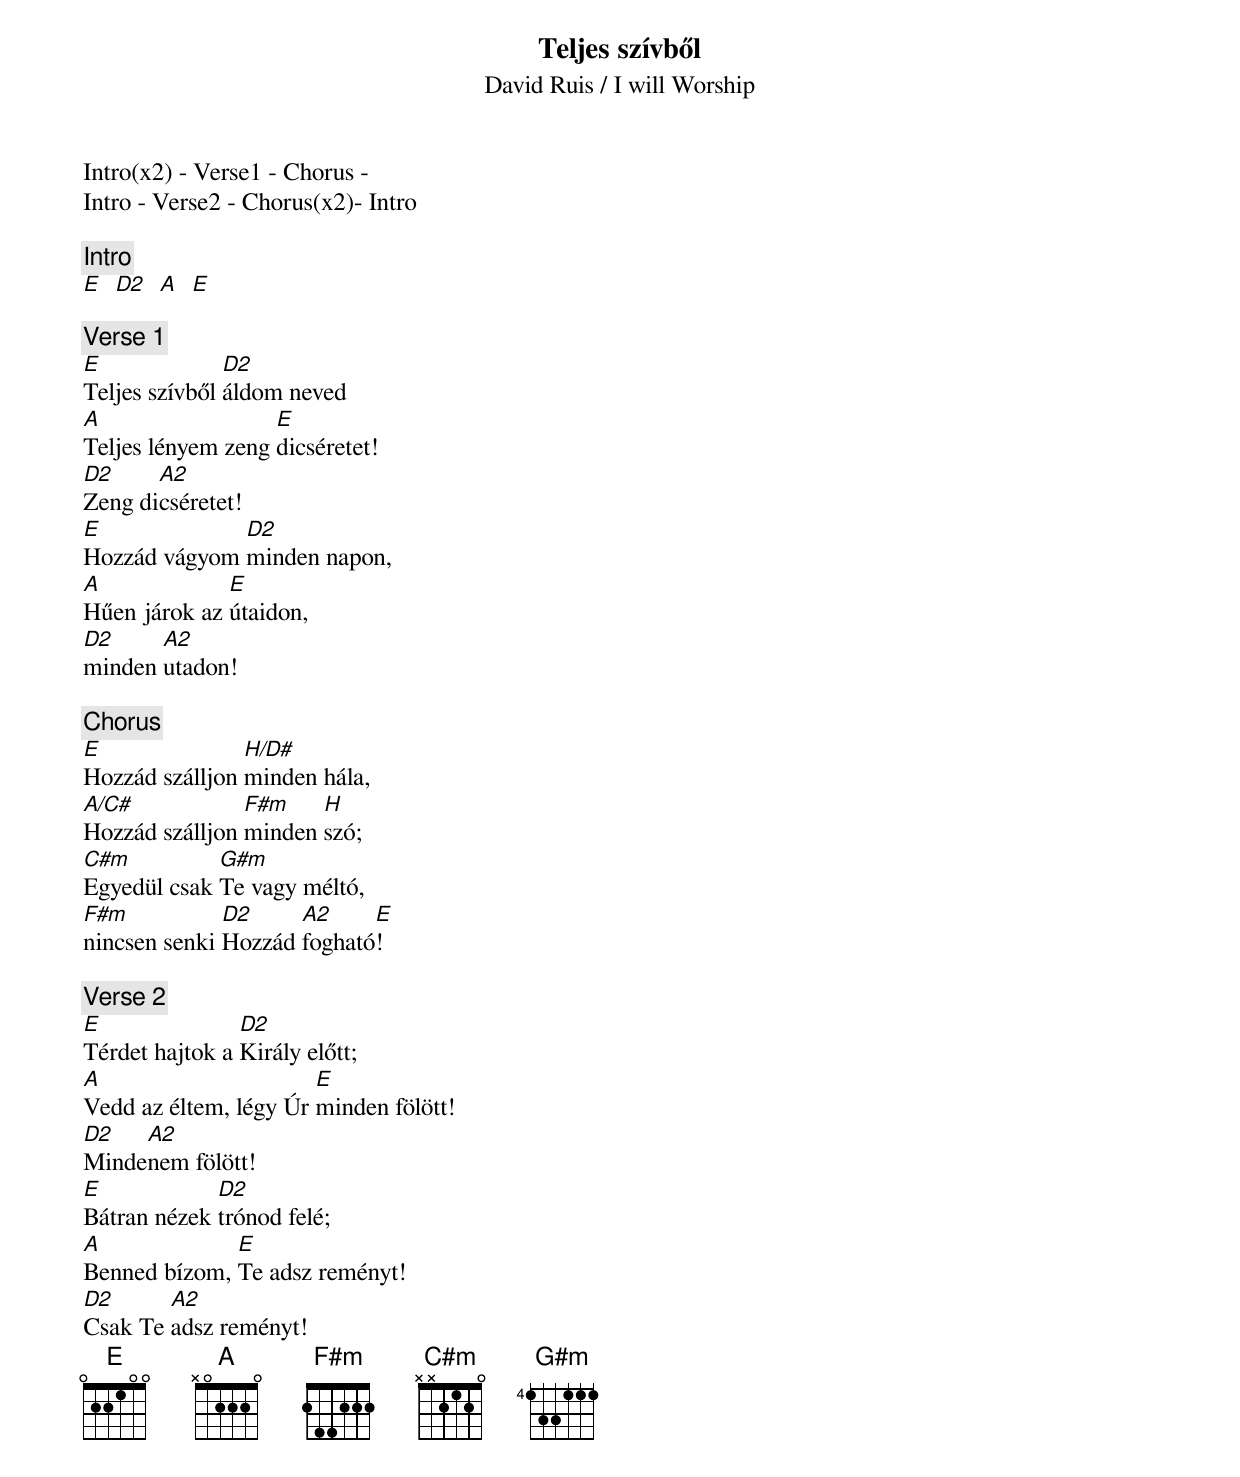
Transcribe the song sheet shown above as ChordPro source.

{title: Teljes szívből}
{subtitle: David Ruis / I will Worship}

Intro(x2) - Verse1 - Chorus -
Intro - Verse2 - Chorus(x2)- Intro

{c:Intro}
[E]  [D2]  [A]  [E]

{c:Verse 1}
[E]Teljes szívből [D2]áldom neved
[A]Teljes lényem zeng [E]dicséretet!
[D2]Zeng di[A2]cséretet!
[E]Hozzád vágyom [D2]minden napon,
[A]Hűen járok az [E]útaidon,
[D2]minden [A2]utadon!

{c:Chorus}
[E]Hozzád szálljon [H/D#]minden hála,
[A/C#]Hozzád szálljon [F#m]minden [H]szó;
[C#m]Egyedül csak [G#m]Te vagy méltó,
[F#m]nincsen senki [D2]Hozzád [A2]fogható[E]!

{c:Verse 2}
[E]Térdet hajtok a [D2]Király előtt;
[A]Vedd az éltem, légy Úr [E]minden fölött!
[D2]Minde[A2]nem fölött!
[E]Bátran nézek [D2]trónod felé;
[A]Benned bízom, [E]Te adsz reményt!
[D2]Csak Te [A2]adsz reményt!
